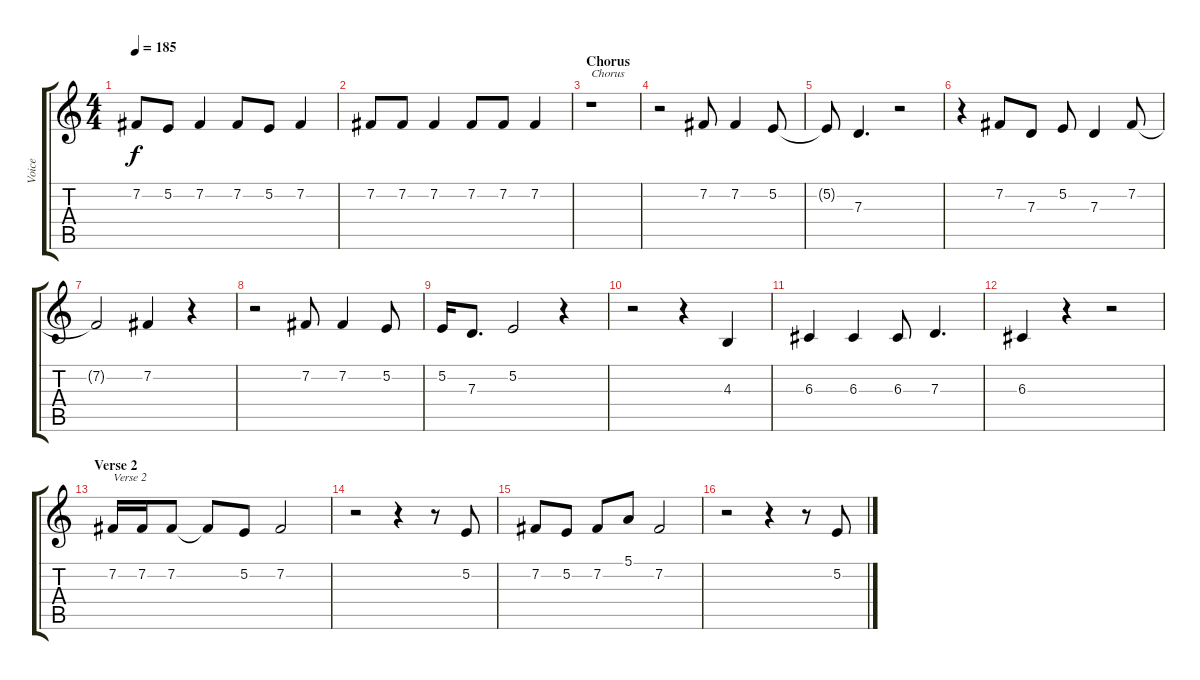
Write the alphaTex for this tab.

\track ("Voice" "Voice") {instrument cello}
\staff {score tabs}
\tuning (E4 B3 G3 D3 A2 E2) {hide}
\ts (4 4)
\tempo 185
\clef g2
\ks c
7.2.8{dy f} 5.2.8 7.2.4 7.2.8 5.2.8 7.2.4 |
7.2.8 7.2.8 7.2.4 7.2.8 7.2.8 7.2.4 |
\section ("" "Chorus")
r.1{txt "Chorus"} |
r.2 7.2.8 7.2.4 5.2.8 |
5.2{t}.8 7.3.4{d} r.2 |
r.4 7.2.8 7.3.8 5.2.8 7.3.4 7.2.8 |
7.2{t}.2 7.2.4 r.4 |
r.2 7.2.8 7.2.4 5.2.8 |
5.2.16 7.3.8{d} 5.2.2 r.4 |
r.2 r.4 4.3.4 |
6.3.4 6.3.4 6.3.8 7.3.4{d} |
6.3.4 r.4 r.2 |
\section ("" "Verse 2")
7.2.16{txt "Verse 2"} 7.2.16 7.2.8 7.2{t}.8 5.2.8 7.2.2 |
r.2 r.4 r.8 5.2.8 |
7.2.8 5.2.8 7.2.8 5.1.8 7.2.2 |
r.2 r.4 r.8 5.2.8
